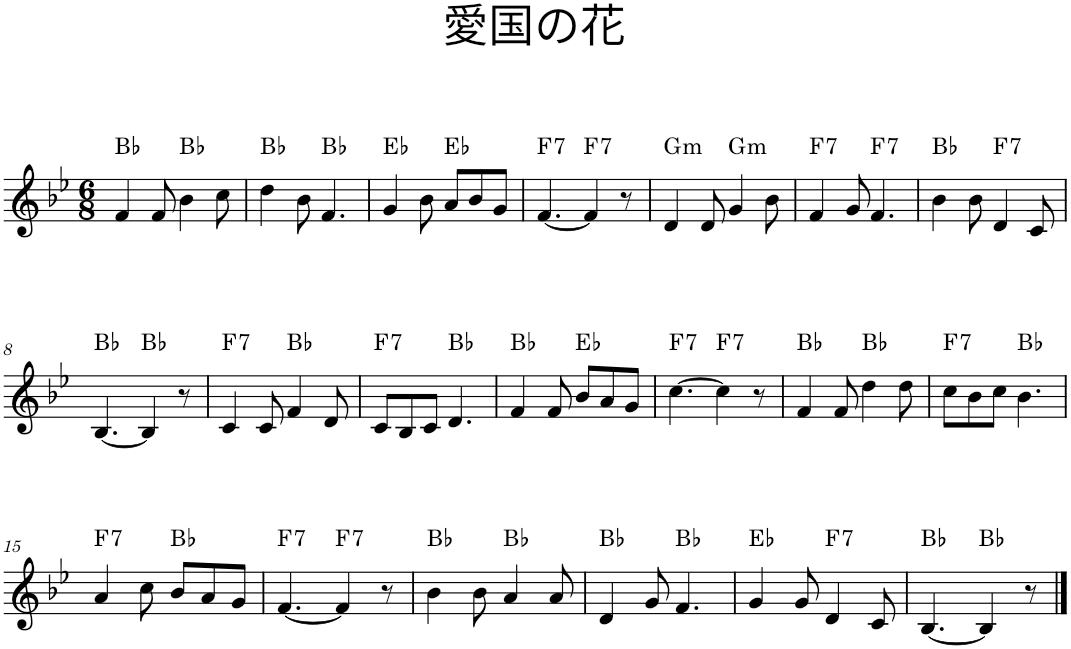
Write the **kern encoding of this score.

**kern	**harte
*part1	*part1
*staff1	*
*I"Piano	*
*I'Pno.	*
*clefG2	*
*k[b-e-]	*
*M6/8	*
=1	=1
4f/	Bb:maj
8f/	.
4b-\	Bb:maj
8cc\	.
=2	=2
4dd\	Bb:maj
8b-\	.
4.f/	Bb:maj
=3	=3
4g/	Eb:maj
8b-\	.
8a/L	Eb:maj
8b-/	.
8g/J	.
=4	=4
!	!LO:H:kt=7
[<4.f/	F:7
!	!LO:H:kt=7
4f/]	F:7
8r	.
=5	=5
!	!LO:H:kt=m
4d/	G:min
8d/	.
!	!LO:H:kt=m
4g/	G:min
8b-\	.
=6	=6
!	!LO:H:kt=7
4f/	F:7
8g/	.
!	!LO:H:kt=7
4.f/	F:7
=7	=7
4b-\	Bb:maj
8b-\	.
!	!LO:H:kt=7
4d/	F:7
8c/	.
!!LO:LB:g=z
=8	=8
[<4.B-/	Bb:maj
4B-/]	Bb:maj
8r	.
=9	=9
!	!LO:H:kt=7
4c/	F:7
8c/	.
4f/	Bb:maj
8d/	.
=10	=10
!	!LO:H:kt=7
8c/L	F:7
8B-/	.
8c/J	.
4.d/	Bb:maj
=11	=11
4f/	Bb:maj
8f/	.
8b-/L	Eb:maj
8a/	.
8g/J	.
=12	=12
!	!LO:H:kt=7
[>4.cc\	F:7
!	!LO:H:kt=7
4cc\]	F:7
8r	.
=13	=13
4f/	Bb:maj
8f/	.
4dd\	Bb:maj
8dd\	.
=14	=14
!	!LO:H:kt=7
8cc\L	F:7
8b-\	.
8cc\J	.
4.b-\	Bb:maj
!!LO:LB:g=z
=15	=15
!	!LO:H:kt=7
4a/	F:7
8cc\	.
8b-/L	Bb:maj
8a/	.
8g/J	.
=16	=16
!	!LO:H:kt=7
[<4.f/	F:7
!	!LO:H:kt=7
4f/]	F:7
8r	.
=17	=17
4b-\	Bb:maj
8b-\	.
4a/	Bb:maj
8a/	.
=18	=18
4d/	Bb:maj
8g/	.
4.f/	Bb:maj
=19	=19
4g/	Eb:maj
8g/	.
!	!LO:H:kt=7
4d/	F:7
8c/	.
=20	=20
[<4.B-/	Bb:maj
4B-/]	Bb:maj
8r	.
==	==
*-	*-
